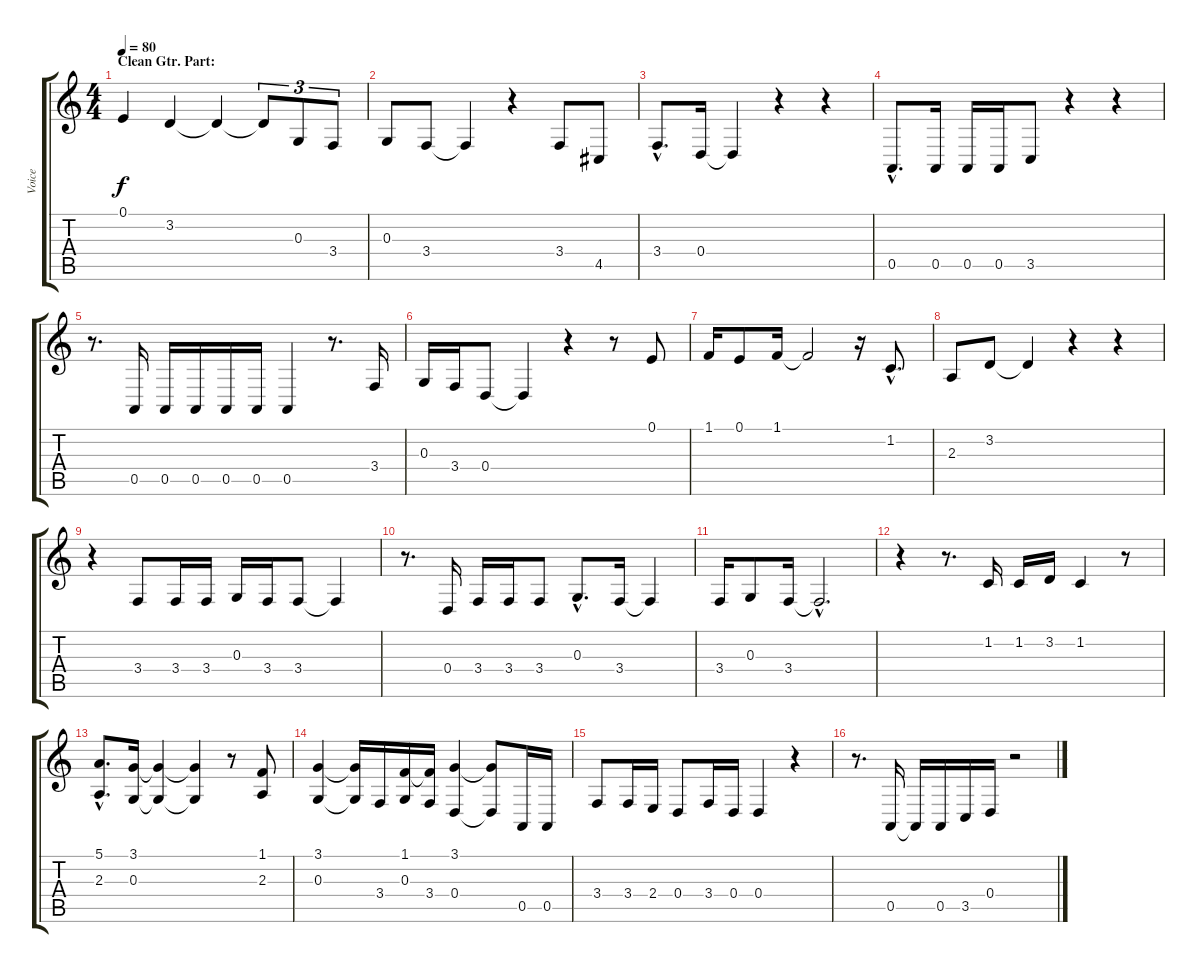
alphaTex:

\track ("Voice" "Voice") {instrument oboe}
\staff {score tabs}
\tuning (E4 B3 G3 D3 A2 E2) {hide}
\ts (4 4)
\section ("" "Clean Gtr. Part:")
\tempo 80
\clef g2
\ks c
0.1.4{dy f} 3.2.4 3.2{t}.4 3.2{t}.8{tu (3 2)} 0.3.8{tu (3 2)} 3.4.8{tu (3 2)} |
0.3.8 3.4.8 3.4{t}.4 r.4 3.4.8 4.5.8 |
3.4{hac}.8{d} 0.4.16 0.4{t}.4 r.4 r.4 |
0.5{hac}.8{d} 0.5.16 0.5.16 0.5.16 3.5.8 r.4 r.4 |
r.8{d} 0.5.16 0.5.16 0.5.16 0.5.16 0.5.16 0.5.4 r.8{d} 3.4.16 |
0.3.16 3.4.16 0.4.8 0.4{t}.4 r.4 r.8 0.1.8 |
1.1.16 0.1.8 1.1.16 1.1{t}.2 r.16 1.2{hac}.8{d} |
2.3.8 3.2.8 3.2{t}.4 r.4 r.4 |
r.4 3.4.8 3.4.16 3.4.16 0.3.16 3.4.16 3.4.8 3.4{t}.4 |
r.8{d} 0.4.16 3.4.16 3.4.16 3.4.8 0.3{hac}.8{d} 3.4.16 3.4{t}.4 |
3.4.16 0.3.8 3.4.16 3.4{hac t}.2{d} |
r.4 r.8{d} 1.2.16 1.2.16 3.2.16 1.2.4 r.8 |
(5.1{hac} 2.3{hac}).8{d} (3.1 0.3).16 (3.1{t} 0.3{t}).4 (3.1{t} 0.3{t}).4 r.8 (1.1 2.3).8 |
(3.1 0.3).4 (3.1{t} 0.3{t}).16 3.4.16 (1.1 0.3).16 (1.1{t} 3.4).16 (3.1 0.4).4 (3.1{t} 0.4{t}).8 0.5.16 0.5.16 |
3.4.8 3.4.16 2.4.16 0.4.8 3.4.16 0.4.16 0.4.4 r.4 |
r.8{d} 0.5.16 0.5{t}.16 0.5.16 3.5.16 0.4.16 r.2
